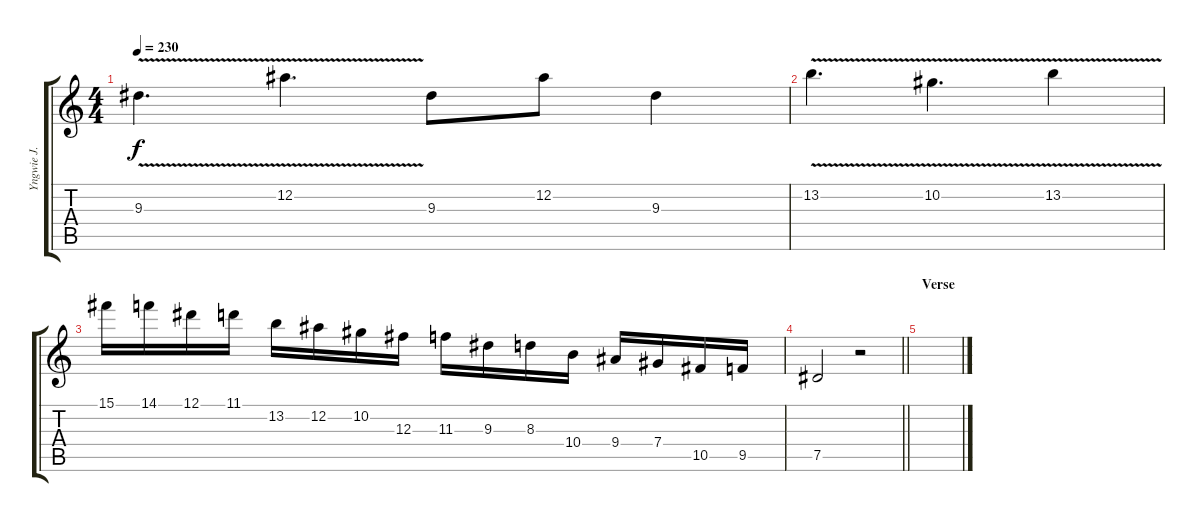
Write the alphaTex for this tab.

\track ("Yngwie J. Malmsteen" "Yngwie J. ") {instrument overdrivenguitar}
\staff {score tabs}
\tuning (Eb4 Bb3 Gb3 Db3 Ab2 Eb2) {hide}
\ts (4 4)
\tempo 230
\clef g2
\ks c
9.3{v}.4{d dy f} 12.2{v}.4{d} 9.3.8 12.2.8 9.3.4 |
13.2{v}.4{d} 10.2{v}.4{d} 13.2{v}.4 |
15.1.16 14.1.16 12.1.16 11.1.16 13.2.16 12.2.16 10.2.16 12.3.16 11.3.16 9.3.16 8.3.16 10.4.16 9.4.16 7.4.16 10.5.16 9.5.16 |
\barLineRight lightlight
7.5.2 r.2 |
\section ("" "Verse")
